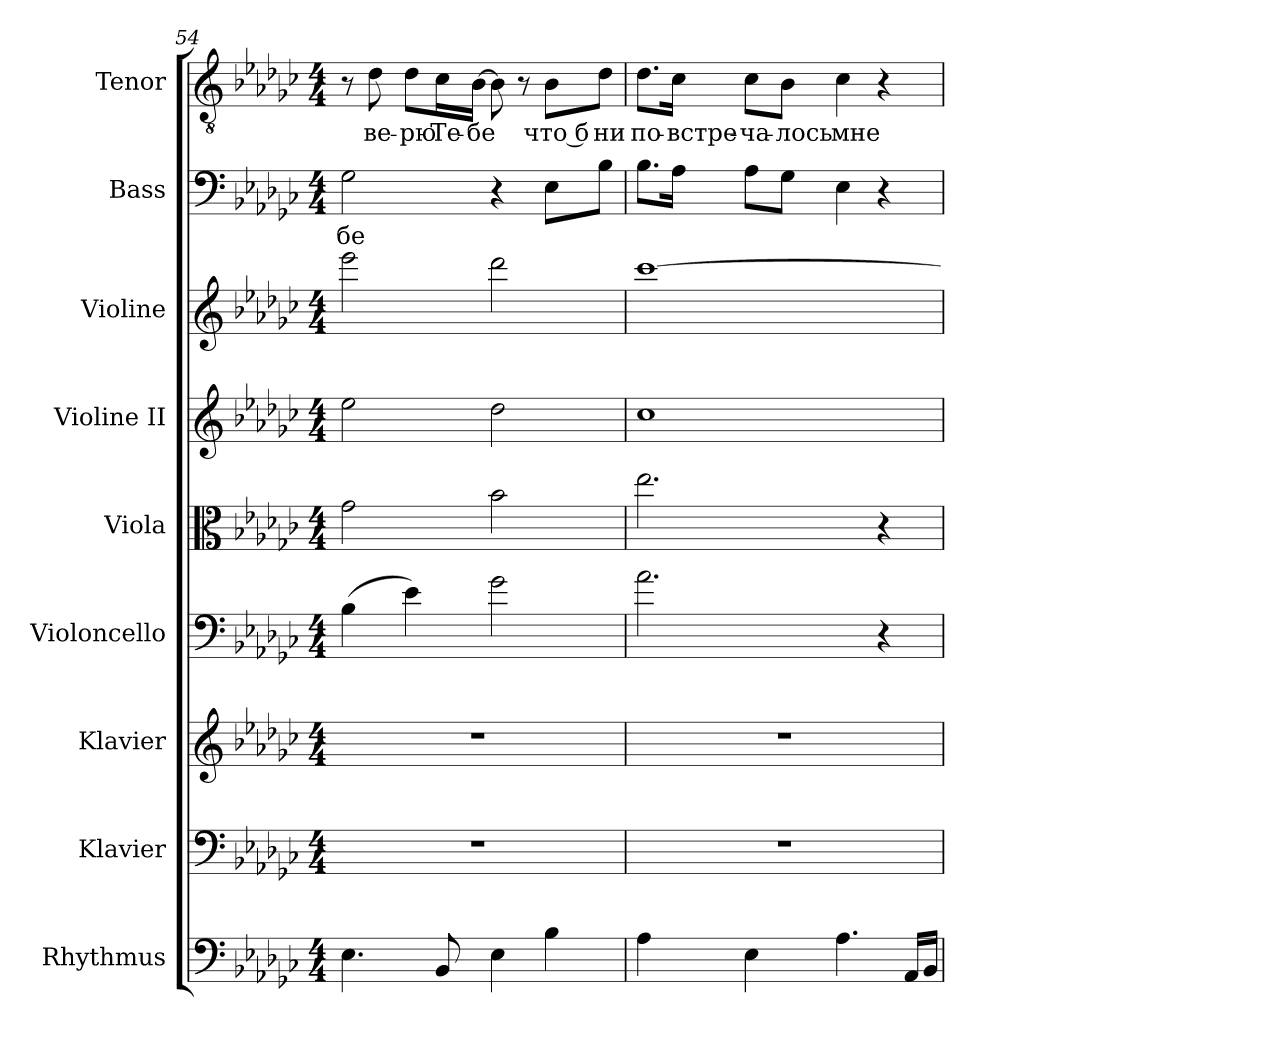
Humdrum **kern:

**kern	**kern	**kern	**kern	**kern	**kern	**kern	**kern	**text	**kern	**text
*part9	*part8	*part7	*part6	*part5	*part4	*part3	*part2	*part2	*part1	*part1
*staff9	*staff8	*staff7	*staff6	*staff5	*staff4	*staff3	*staff2	*staff2	*staff1	*staff1
*I"Rhythmus	*I"Klavier	*I"Klavier	*I"Violoncello	*I"Viola	*I"Violine II	*I"Violine	*I"Bass	*	*I"Tenor	*
*I'Rhy.	*I'Kla.	*I'Kla.	*I'Vc.	*I'Vla	*I'Vl.II	*I'Vln	*I'B.	*	*I'T.	*
*clefF4	*clefF4	*clefG2	*clefF4	*clefC3	*clefG2	*clefG2	*clefF4	*	*clefGv2	*
*ITrd7c12	*	*	*	*	*	*	*	*	*ITrd7c12	*
*k[b-e-a-d-g-c-]	*k[b-e-a-d-g-c-]	*k[b-e-a-d-g-c-]	*k[b-e-a-d-g-c-]	*k[b-e-a-d-g-c-]	*k[b-e-a-d-g-c-]	*k[b-e-a-d-g-c-]	*k[b-e-a-d-g-c-]	*	*k[b-e-a-d-g-c-]	*
*G-:	*G-:	*G-:	*G-:	*G-:	*G-:	*G-:	*G-:	*	*G-:	*
*M4/4	*M4/4	*M4/4	*M4/4	*M4/4	*M4/4	*M4/4	*M4/4	*	*M4/4	*
=54	=54	=54	=54	=54	=54	=54	=54	=54	=54	=54
!	!	!	!	!	!	!	!	!LO:LY:b:color=#000000	!	!
4.EE-i\	1r	1r	(4B-i\	2g-i\	2ee-i\	2eee-i\	2G-i\	-бе	8r	.
!	!	!	!	!	!	!	!	!	!	!LO:LY:b:color=#000000
.	.	.	.	.	.	.	.	.	8D-i\	ве-
!	!	!	!	!	!	!	!	!	!	!LO:LY:b:color=#000000
.	.	.	4e-i\)	.	.	.	.	.	8D-i\L	-рю
!	!	!	!	!	!	!	!	!	!	!LO:LY:b:color=#000000
8BBB-i/	.	.	.	.	.	.	.	.	16C-i\L	Те-
!	!	!	!	!	!	!	!	!	!	!LO:LY:b:color=#000000
.	.	.	.	.	.	.	.	.	[>16BB-i\JJ	-бе
4EE-i\	.	.	2g-i\	2b-i\	2dd-i\	2ddd-i\	4r	.	8BB-i\]	.
.	.	.	.	.	.	.	.	.	8r	.
!	!	!	!	!	!	!	!	!	!	!LO:LY:b:color=#000000
4BB-i\	.	.	.	.	.	.	8E-i\L	.	8BB-i\L	что б
!	!	!	!	!	!	!	!	!	!	!LO:LY:b:color=#000000
.	.	.	.	.	.	.	8B-i\J	.	8D-i\J	ни
!!LO:LB:g=z
=55	=55	=55	=55	=55	=55	=55	=55	=55	=55	=55
!	!	!	!	!	!	!	!	!	!	!LO:LY:b:color=#000000
4AA-i\	1r	1r	2.a-i\	2.ee-i\	1cc-i	[<1ccc-i	8.B-i\L	.	8.D-i\L	по-
!	!	!	!	!	!	!	!	!	!	!LO:LY:b:color=#000000
.	.	.	.	.	.	.	16A-i\Jk	.	16C-i\Jk	-встре-
!	!	!	!	!	!	!	!	!	!	!LO:LY:b:color=#000000
4EE-i\	.	.	.	.	.	.	8A-i\L	.	8C-i\L	-ча-
!	!	!	!	!	!	!	!	!	!	!LO:LY:b:color=#000000
.	.	.	.	.	.	.	8G-i\J	.	8BB-i\J	-лось
!	!	!	!	!	!	!	!	!	!	!LO:LY:b:color=#000000
4.AA-i\	.	.	.	.	.	.	4E-i\	.	4C-i\	мне
.	.	.	4r	4r	.	.	4r	.	4r	.
16AAA-i/LL	.	.	.	.	.	.	.	.	.	.
16BBB-i/JJ	.	.	.	.	.	.	.	.	.	.
=	=	=	=	=	=	=	=	=	=	=
*-	*-	*-	*-	*-	*-	*-	*-	*-	*-	*-
